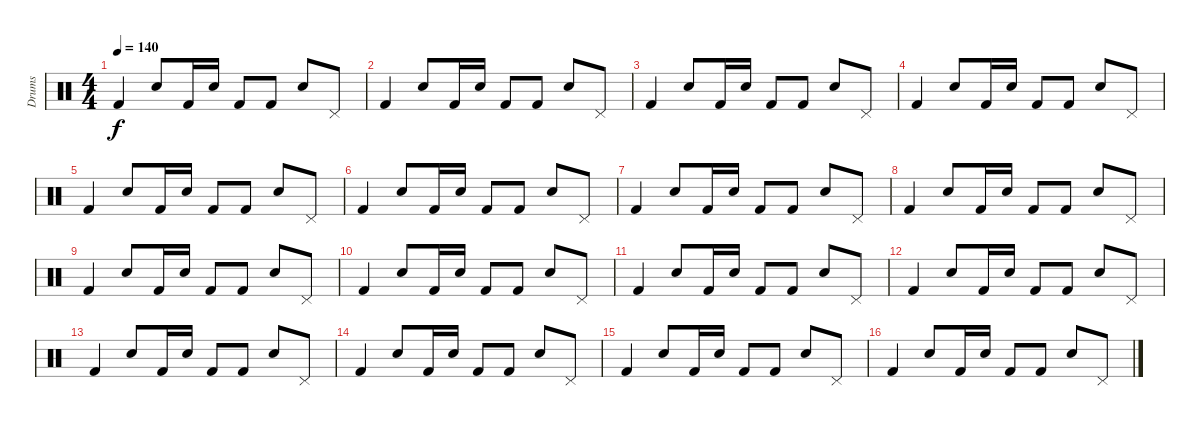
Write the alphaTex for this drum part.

\track ("Drums" "Drums") {instrument percussion}
\staff {score}
\articulation defaults
\ts (4 4)
\tempo 140
\clef neutral
\ks c "Kick (hit) 2".4{dy f} "Snare (hit) 2".8 "Kick (hit) 2".16 "Snare (hit) 2".16 "Kick (hit) 2".8 "Kick (hit) 2".8 "Snare (hit) 2".8 "Pedal Hi-Hat (hit)".8
|
"Kick (hit) 2".4 "Snare (hit) 2".8 "Kick (hit) 2".16 "Snare (hit) 2".16 "Kick (hit) 2".8 "Kick (hit) 2".8 "Snare (hit) 2".8 "Pedal Hi-Hat (hit)".8 |
"Kick (hit) 2".4 "Snare (hit) 2".8 "Kick (hit) 2".16 "Snare (hit) 2".16 "Kick (hit) 2".8 "Kick (hit) 2".8 "Snare (hit) 2".8 "Pedal Hi-Hat (hit)".8 |
"Kick (hit) 2".4 "Snare (hit) 2".8 "Kick (hit) 2".16 "Snare (hit) 2".16 "Kick (hit) 2".8 "Kick (hit) 2".8 "Snare (hit) 2".8 "Pedal Hi-Hat (hit)".8 |
"Kick (hit) 2".4 "Snare (hit) 2".8 "Kick (hit) 2".16 "Snare (hit) 2".16 "Kick (hit) 2".8 "Kick (hit) 2".8 "Snare (hit) 2".8 "Pedal Hi-Hat (hit)".8 |
"Kick (hit) 2".4 "Snare (hit) 2".8 "Kick (hit) 2".16 "Snare (hit) 2".16 "Kick (hit) 2".8 "Kick (hit) 2".8 "Snare (hit) 2".8 "Pedal Hi-Hat (hit)".8 |
"Kick (hit) 2".4 "Snare (hit) 2".8 "Kick (hit) 2".16 "Snare (hit) 2".16 "Kick (hit) 2".8 "Kick (hit) 2".8 "Snare (hit) 2".8 "Pedal Hi-Hat (hit)".8 |
"Kick (hit) 2".4 "Snare (hit) 2".8 "Kick (hit) 2".16 "Snare (hit) 2".16 "Kick (hit) 2".8 "Kick (hit) 2".8 "Snare (hit) 2".8 "Pedal Hi-Hat (hit)".8 |
"Kick (hit) 2".4 "Snare (hit) 2".8 "Kick (hit) 2".16 "Snare (hit) 2".16 "Kick (hit) 2".8 "Kick (hit) 2".8 "Snare (hit) 2".8 "Pedal Hi-Hat (hit)".8 |
"Kick (hit) 2".4 "Snare (hit) 2".8 "Kick (hit) 2".16 "Snare (hit) 2".16 "Kick (hit) 2".8 "Kick (hit) 2".8 "Snare (hit) 2".8 "Pedal Hi-Hat (hit)".8 |
"Kick (hit) 2".4 "Snare (hit) 2".8 "Kick (hit) 2".16 "Snare (hit) 2".16 "Kick (hit) 2".8 "Kick (hit) 2".8 "Snare (hit) 2".8 "Pedal Hi-Hat (hit)".8 |
"Kick (hit) 2".4 "Snare (hit) 2".8 "Kick (hit) 2".16 "Snare (hit) 2".16 "Kick (hit) 2".8 "Kick (hit) 2".8 "Snare (hit) 2".8 "Pedal Hi-Hat (hit)".8 |
"Kick (hit) 2".4 "Snare (hit) 2".8 "Kick (hit) 2".16 "Snare (hit) 2".16 "Kick (hit) 2".8 "Kick (hit) 2".8 "Snare (hit) 2".8 "Pedal Hi-Hat (hit)".8 |
"Kick (hit) 2".4 "Snare (hit) 2".8 "Kick (hit) 2".16 "Snare (hit) 2".16 "Kick (hit) 2".8 "Kick (hit) 2".8 "Snare (hit) 2".8 "Pedal Hi-Hat (hit)".8 |
"Kick (hit) 2".4 "Snare (hit) 2".8 "Kick (hit) 2".16 "Snare (hit) 2".16 "Kick (hit) 2".8 "Kick (hit) 2".8 "Snare (hit) 2".8 "Pedal Hi-Hat (hit)".8 |
"Kick (hit) 2".4 "Snare (hit) 2".8 "Kick (hit) 2".16 "Snare (hit) 2".16 "Kick (hit) 2".8 "Kick (hit) 2".8 "Snare (hit) 2".8 "Pedal Hi-Hat (hit)".8
